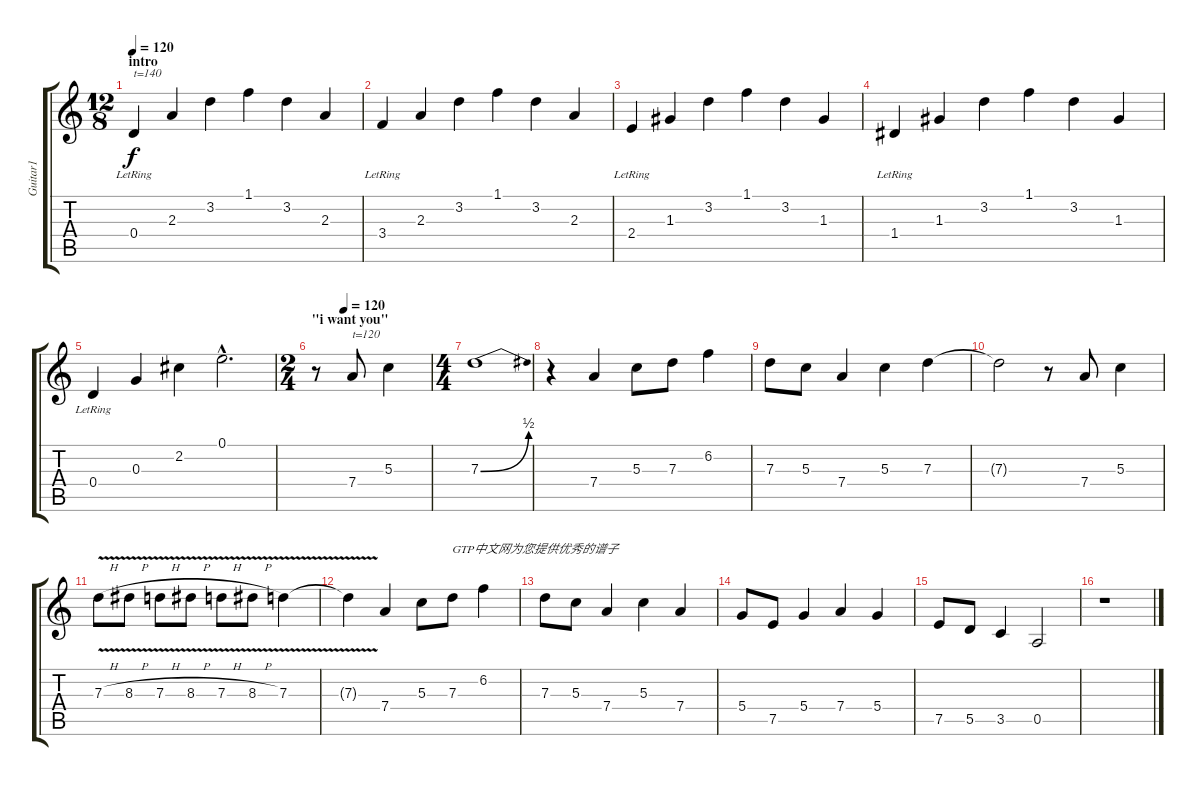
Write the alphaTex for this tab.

\track ("Guitar1" "Guitar1") {instrument acousticguitarnylon}
\staff {score tabs}
\tuning (E4 B3 G3 D3 A2 E2) {hide}
\ts (12 8)
\section ("" "intro")
\tempo 120
\tempo 140
\tempo 120
\clef g2
\ks c
0.4{lr}.4{txt "t=140" dy f instrument acousticguitarnylon} 2.3.4 3.2.4 1.1.4 3.2.4 2.3.4 |
3.4{lr}.4 2.3.4 3.2.4 1.1.4 3.2.4 2.3.4 |
2.4{lr}.4 1.3.4 3.2.4 1.1.4 3.2.4 1.3.4 |
1.4{lr}.4 1.3.4 3.2.4 1.1.4 3.2.4 1.3.4 |
0.4{lr}.4 0.3.4 2.2.4 0.1{hac}.2{d} |
\ts (2 4)
\section ("" "\"i want you\"")
\tempo (120 0.25)
r.8 7.4.8{txt "t=120"} 5.3.4 |
\ts (4 4)
7.3{be (bend 0 0 60 2)}.1 |
r.4 7.4.4 5.3.8 7.3.8 6.2.4 |
7.3.8 5.3.8 7.4.4 5.3.4 7.3.4 |
7.3{t}.2 r.8 7.4.8 5.3.4 |
7.3{v h}.8 8.3{v h}.8 7.3{v h}.8 8.3{v h}.8 7.3{v h}.8 8.3{v h}.8 7.3{v}.4 |
7.3{t}.4 7.4.4 5.3.8 7.3.8{txt "GTP中文网为您提供优秀的谱子"} 6.2.4 |
7.3.8 5.3.8 7.4.4 5.3.4 7.4.4 |
5.4.8 7.5.8 5.4.4 7.4.4 5.4.4 |
7.5.8 5.5.8 3.5.4 0.5.2 |
r.1
